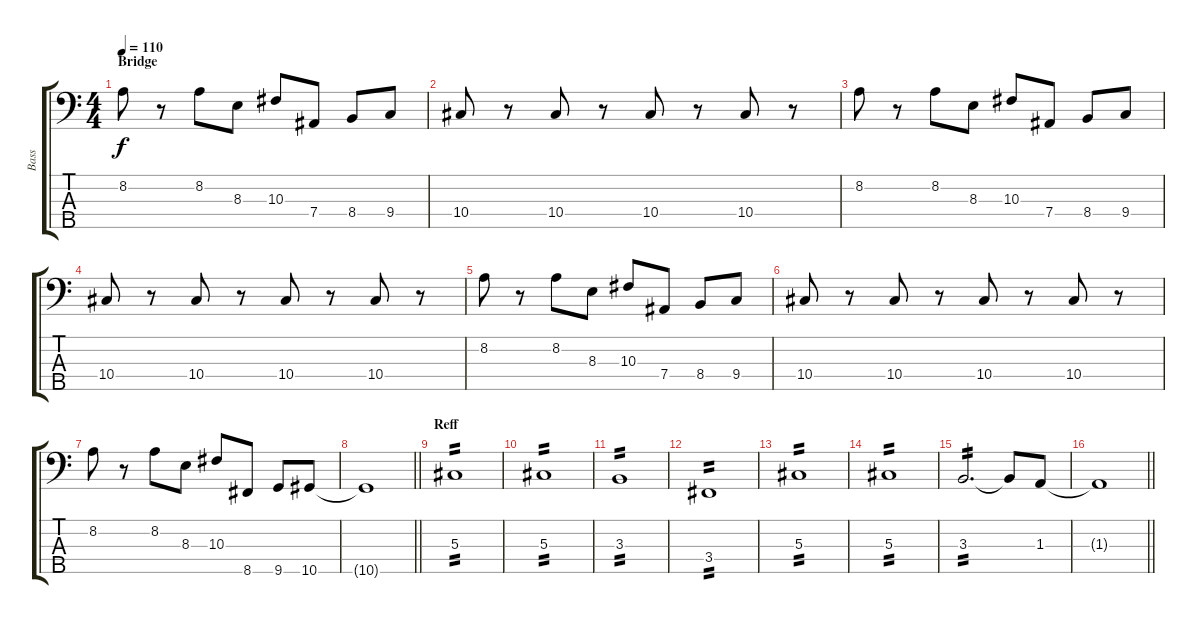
\track ("Bass" "Bass") {instrument electricbassfinger}
\staff {score tabs}
\tuning (Gb2 Db2 Ab1 Eb1 Bb0) {hide}
\ts (4 4)
\section ("" "Bridge")
\tempo 110
\clef f4
\ks c
8.2.8{dy f} r.8 8.2.8 8.3.8 10.3.8 7.4.8 8.4.8 9.4.8 |
10.4.8 r.8 10.4.8 r.8 10.4.8 r.8 10.4.8 r.8 |
8.2.8 r.8 8.2.8 8.3.8 10.3.8 7.4.8 8.4.8 9.4.8 |
10.4.8 r.8 10.4.8 r.8 10.4.8 r.8 10.4.8 r.8 |
8.2.8 r.8 8.2.8 8.3.8 10.3.8 7.4.8 8.4.8 9.4.8 |
10.4.8 r.8 10.4.8 r.8 10.4.8 r.8 10.4.8 r.8 |
8.2.8 r.8 8.2.8 8.3.8 10.3.8 8.5.8 9.5.8 10.5.8 |
\barLineRight lightlight
10.5{t}.1 |
\section ("" "Reff")
5.3.1{tp 2} |
5.3.1{tp 2} |
3.3.1{tp 2} |
3.4.1{tp 2} |
5.3.1{tp 2} |
5.3.1{tp 2} |
3.3.2{d tp 2} 3.3{t}.8 1.3.8 |
\barLineRight lightlight
1.3{t}.1
